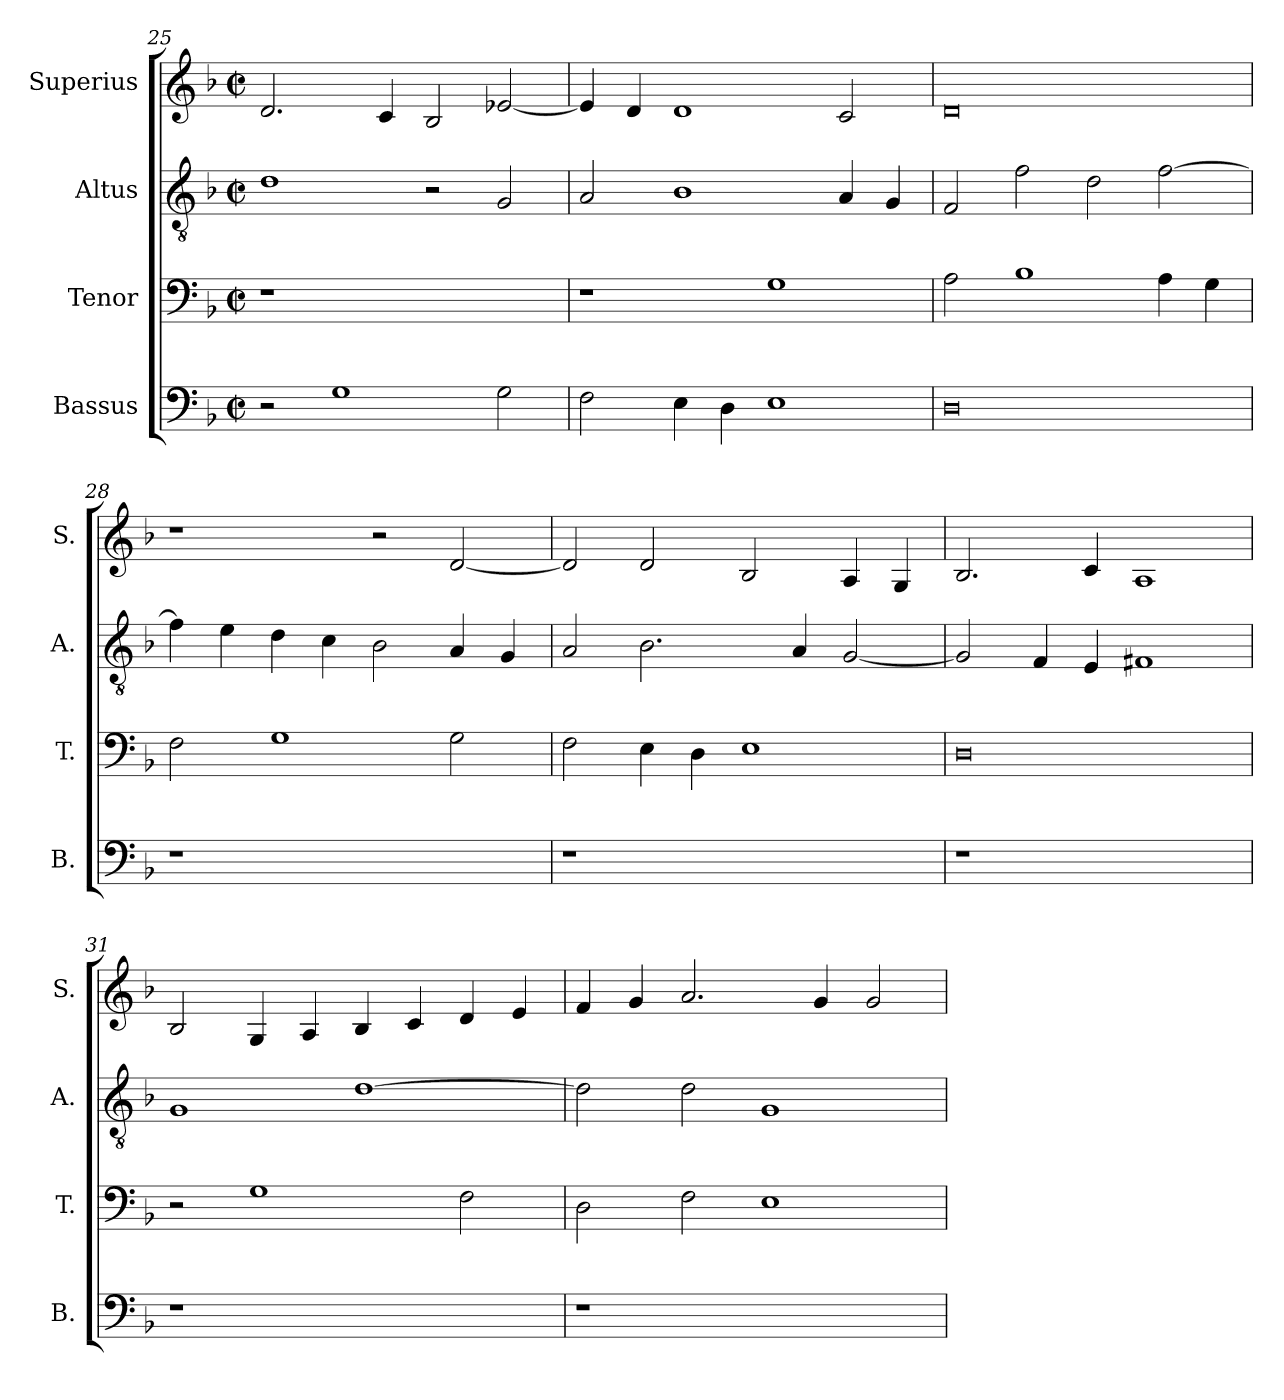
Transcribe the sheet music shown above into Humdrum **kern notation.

**kern	**kern	**kern	**kern
*part4	*part3	*part2	*part1
*staff4	*staff3	*staff2	*staff1
*I"Bassus	*I"Tenor	*I"Altus	*I"Superius
*I'B.	*I'T.	*I'A.	*I'S.
*clefF4	*clefF4	*clefGv2	*clefG2
*	*	*ITrd7c12	*
*k[b-]	*k[b-]	*k[b-]	*k[b-]
*F:	*F:	*F:	*F:
*M2/2	*M2/2	*M2/2	*M2/2
*met(c|)	*met(c|)	*met(c|)	*met(c|)
=25	=25	=25	=25
!	!LO:N:vis=1	!	!
2r	1r	1Di	2.di/
1Gi	.	.	.
.	.	.	4ci/
.	1ryy	2r	2B-i/
2Gi\	.	2GGi/	[<2e-Xi/
=26	=26	=26	=26
2Fi\	1r	2AAi/	4e-i/]
.	.	.	4di/
4Ei\	.	1BB-i	1di
4Di\	.	.	.
1Ei	1Gi	.	.
.	.	4AAi/	2ci/
.	.	4GGi/	.
!!LO:PB:g=z
=27	=27	=27	=27
0Di	2Ai\	2FFi/	0di
.	1B-i	2Fi\	.
.	.	2Di\	.
.	4Ai\	[>2Fi\	.
.	4Gi\	.	.
=28	=28	=28	=28
!LO:N:vis=1	!	!	!
1r	2Fi\	4Fi\]	1r
.	.	4Ei\	.
.	1Gi	4Di\	.
.	.	4Ci\	.
1ryy	.	2BB-i\	2r
.	2Gi\	4AAi/	[<2di/
.	.	4GGi/	.
=29	=29	=29	=29
!LO:N:vis=1	!	!	!
1r	2Fi\	2AAi/	2di/]
.	4Ei\	2.BB-i\	2di/
.	4Di\	.	.
1ryy	1Ei	.	2B-i/
.	.	4AAi/	.
.	.	[<2GGi/	4Ai/
.	.	.	4Gi/
=30	=30	=30	=30
!LO:N:vis=1	!	!	!
1r	0Di	2GGi/]	2.B-i/
.	.	4FFi/	.
.	.	4EEi/	4ci/
1ryy	.	1FF#Xi	1Ai
!!LO:LB:g=z
=31	=31	=31	=31
!LO:N:vis=1	!	!	!
1r	2r	1GGi	2B-i/
.	1Gi	.	4Gi/
.	.	.	4Ai/
1ryy	.	[>1Di	4B-i/
.	.	.	4ci/
.	2Fi\	.	4di/
.	.	.	4ei/
=32	=32	=32	=32
!LO:N:vis=1	!	!	!
1r	2Di\	2Di\]	4fi/
.	.	.	4gi/
.	2Fi\	2Di\	2.ai/
1ryy	1Ei	1GGi	.
.	.	.	4gi/
.	.	.	2gi/
=	=	=	=
*-	*-	*-	*-
